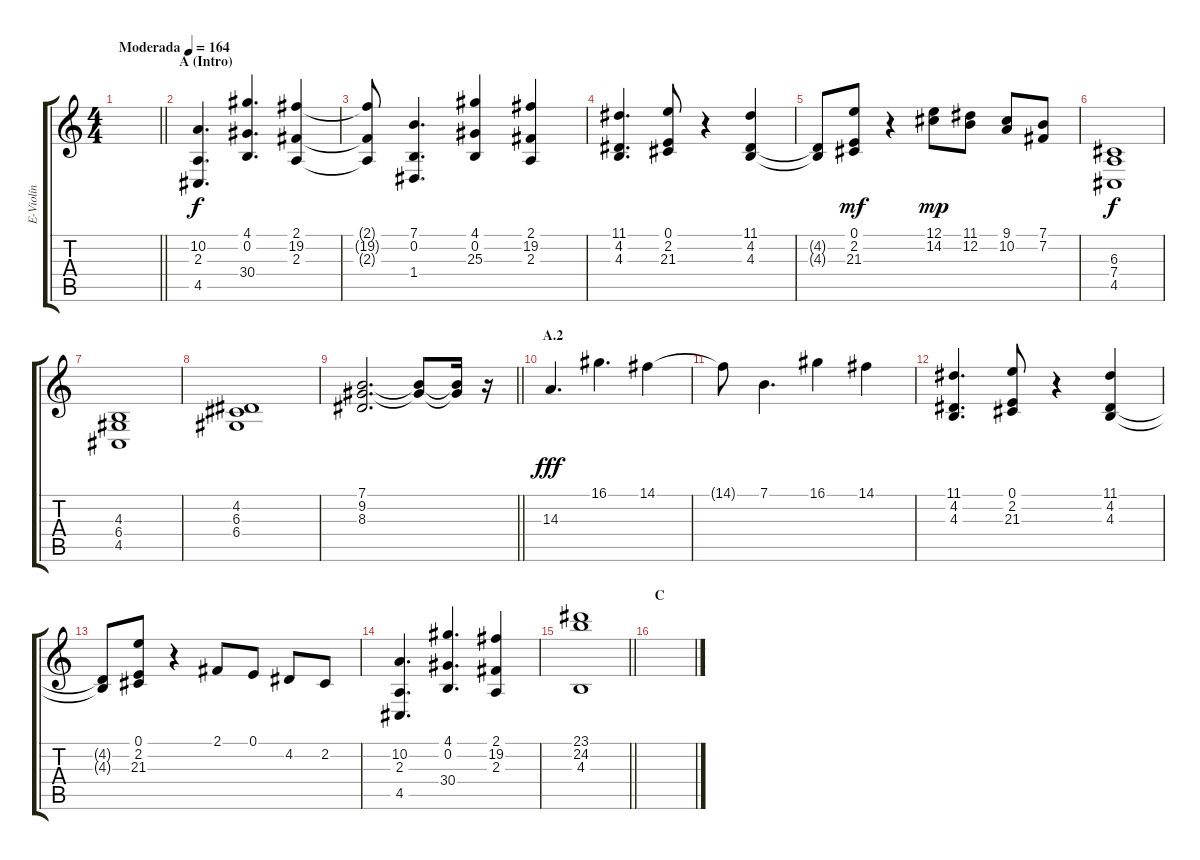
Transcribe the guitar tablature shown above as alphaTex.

\track ("E-Violín" "E-Violín") {instrument stringensemble1}
\staff {score tabs}
\tuning (E4 B3 G3 D3 A2 E2) {hide}
\ts (4 4)
\tempo (164 "Moderada")
\clef g2
\barLineRight lightlight
\ks c
|
\section ("" "A (Intro)")
(10.2 2.3 4.5).4{d} (4.1 0.2 30.4).4{d} (2.1 19.2 2.3).4 |
(2.1{t} 19.2{t} 2.3{t}).8 (7.1 0.2 1.4).4{d} (4.1 0.2 25.3).4 (2.1 19.2 2.3).4 |
(11.1 4.2 4.3).4{d} (0.1 2.2 21.3).8 r.4 (11.1 4.2 4.3).4 |
(4.2{t} 4.3{t}).8 (0.1 2.2 21.3).8{dy mf} r.4 (12.1 14.2).8{dy mp} (11.1 12.2).8 (9.1 10.2).8 (7.1 7.2).8 |
(6.3 7.4 4.5).1{dy f} |
(4.3 6.4 4.5).1 |
(4.2 6.3 6.4).1 |
\barLineRight lightlight
(7.1 9.2 8.3).2{d} (7.1{t} 9.2{t}).8 (7.1{t} 9.2{t}).16 r.16 |
\section ("" "A.2")
14.3.4{d dy fff} 16.1.4{d} 14.1.4 |
14.1{t}.8 7.1.4{d} 16.1.4 14.1.4 |
(11.1 4.2 4.3).4{d} (0.1 2.2 21.3).8 r.4 (11.1 4.2 4.3).4 |
(4.2{t} 4.3{t}).8 (0.1 2.2 21.3).8 r.4 2.1.8 0.1.8 4.2.8 2.2.8 |
(10.2 2.3 4.5).4{d} (4.1 0.2 30.4).4{d} (2.1 19.2 2.3).4 |
\barLineRight lightlight
(23.1 24.2 4.3).1 |
\section ("" "C")
